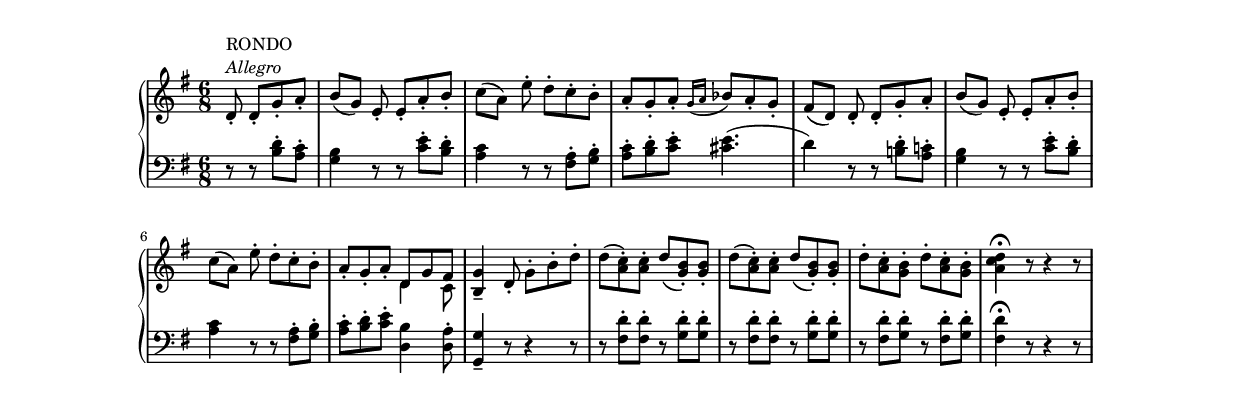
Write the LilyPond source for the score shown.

% Do not edit this file; it is automatically
% generated from Documentation/snippets/new
% This file is in the public domain.
%% Note: this file works from version 2.13.36
\version "2.13.40"
\include "english.ly"
#(set-global-staff-size 15)
\paper {
  line-width = 16\cm
  indent = 0\cm
}

% NR 1.3 Expressive marks


\header {
  lsrtags = "headwords"
  texidoc = ""
  doctitle = "headword"
} % begin verbatim


% L. v. Beethoven, Op. 49 no. 1
% Piano sonata 19 - "Leichte Sonate"
% measures 1 - 12

%\layout {
%   \context {
%      \Score
%      \override SpacingSpanner #'base-shortest-duration =
%         #(ly:make-moment 1 20)
%   }
%}

\new PianoStaff <<

   % RH Staff
   \new Staff {
      \clef treble
      \key g \major
      \time 6/8
      \partial 2
      \once \override TextScript #'staff-padding = #2
      d'8 \staccato
      ^ \markup { \column {
         RONDO
         \italic Allegro } }
      d'8 \staccato
      g'8 \staccato
      a'8 \staccato

      |

      b'8 [ (
      g'8 ] )
      e'8 \staccato
      e' \staccato
      a'8 \staccato
      b'8 \staccato

      |

      c''8 [ (
      a'8 ] )
      e''8 \staccato
      d''8 \staccato
      c''8 \staccato
      b'8 \staccato

      |

      a'8 \staccato
      g'8 \staccato
      a'8 \staccato
      \acciaccatura { g'16 [ a'16 ] }
      bf'8
      a'8 \staccato
      g'8 \staccato

      |

      fs'8 [ (
      d'8 ] )
      d'8 \staccato
      d'8 \staccato
      g'8 \staccato
      a'8 \staccato

      |

      b'8 [ (
      g'8 ] )
      e'8 \staccato
      e'8 \staccato
      a'8 \staccato
      b'8 \staccato

      |

      c''8 [ (
      a'8 ] )
      e''8 \staccato
      d''8 \staccato
      c''8 \staccato
      b'8 \staccato

      |

      a'8 \staccato
      g'8 \staccato
      a'8 \staccato
      <<
         {
            \voiceOne
            d'8
            g'8
            fs'8
            \oneVoice
         }
         \new Voice {
            \voiceTwo
            d'4
            c'8
            \oneVoice
         }
      >>

      |

      <b g'>4 \tenuto
      d'8 \staccato
      g'8 \staccato
      b'8 \staccato
      d''8 \staccato

      |

      d''8 (
      <c'' a'>8 \staccato )
      <c'' a'>8 \staccato
      d''8 (
      <b' g'>8 \staccato )
      <b' g'>8 \staccato

      |

      d''8 (
      <c'' a'>8 \staccato )
      <c'' a'>8 \staccato
      d''8 (
      <b' g'>8 \staccato )
      <b' g'>8 \staccato

      |

      d''8 \staccato
      <c'' a'>8 \staccato
      <b' g'>8 \staccato
      d'' \staccato
      <c'' a'>8 \staccato
      <b' g'>8 \staccato

      |

      <d'' c'' a'>4 \fermata
      r8 r4 r8
   }

   % LH Staff
   \new Staff {
      \clef bass
      \key g \major
      \time 6/8
      \partial 2
      r8
      r8
      <d' b>8 \staccato
      <c' a>8 \staccato

      |

      <b g>4
      r8
      r8
      <e' c'>8 \staccato
      <d' b>8 \staccato

      |

      <c' a>4
      r8
      r8
      <a fs>8 \staccato
      <b g>8 \staccato

      |

      <c' a>8 \staccato
      <b d'>8 \staccato
      <e' c'>8 \staccato
      <e' cs'>4. (

      |

      d'4 )
      r8
      r8
      <d' b!>8 \staccato
      <c'! a>8 \staccato

      |

      <b g>4
      r8
      r8
      <e' c'>8 \staccato
      <d' b>8 \staccato

      |

      <c' a>4
      r8
      r8
      <a fs>8 \staccato
      <b g>8 \staccato

      |

      <c' a>8 \staccato
      <d' b>8 \staccato
      <e' c'>8 \staccato
      <b d>4
      <a d>8 \staccato

      |

      <g g,>4 \tenuto
      r8
      r4
      r8

      |

      r8
      <d' fs>8 \staccato
      <d' fs>8 \staccato
      r8
      <d' g>8 \staccato
      <d' g>8 \staccato

      |

      r8
      <d' fs>8 \staccato
      <d' fs>8 \staccato
      r8
      <d' g>8 \staccato
      <d' g>8 \staccato

      |

      r8
      <d' fs>8 \staccato
      <d' g>8 \staccato
      r8
      <d' fs>8 \staccato
      <d' g>8 \staccato

      |

      <d' fs>4 \fermata
      r8 r4 r8
   }

>>
